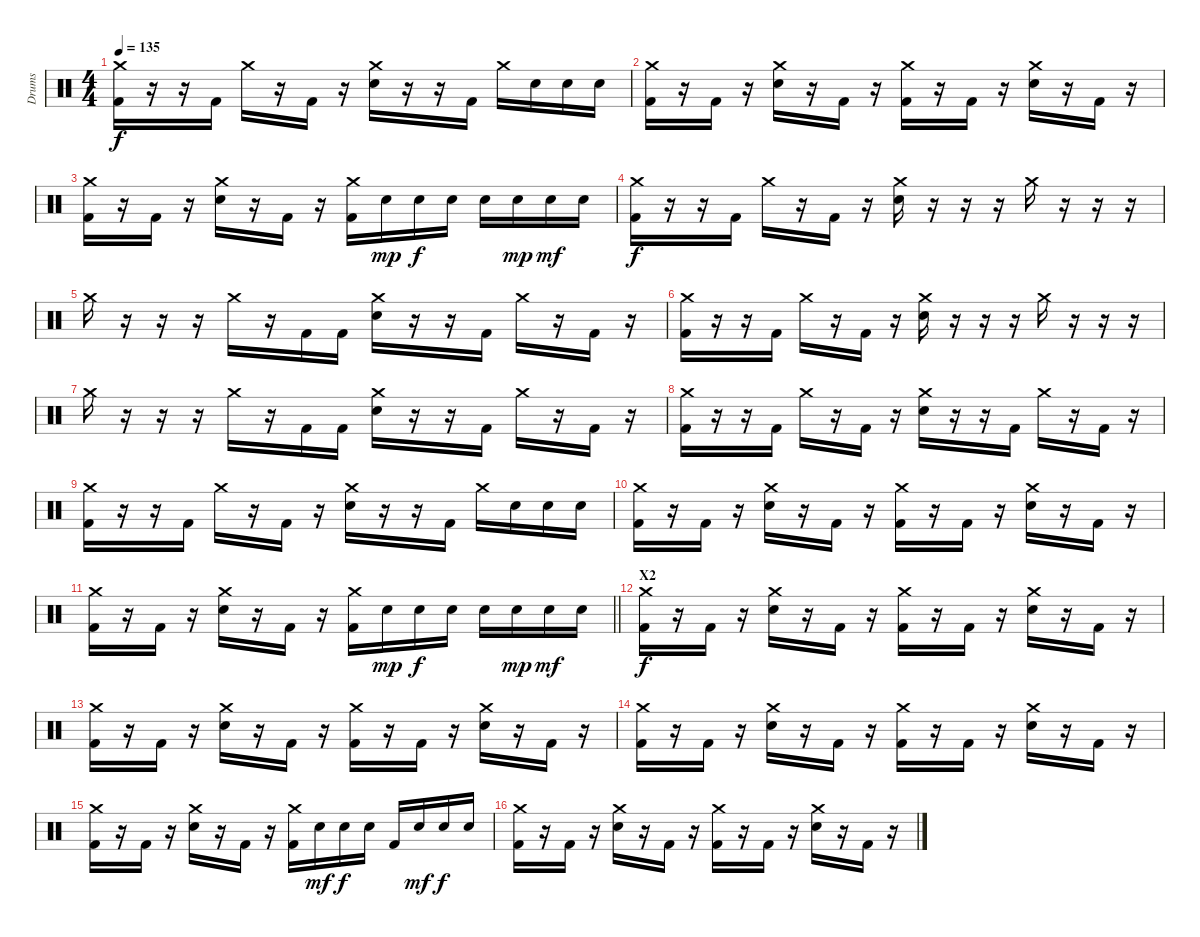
\track ("Drums" "Drums") {instrument percussion}
\staff {score}
\articulation defaults
\ts (4 4)
\tempo 135
\clef neutral
\ks c
("Crash medium (hit)" "Kick (hit) 2").16{dy f} r.16 r.16 "Kick (hit) 2".16 "Crash medium (hit)".16 r.16 "Kick (hit) 2".16 r.16 ("Crash medium (hit)" "Electric Snare (hit)").16 r.16 r.16 "Kick (hit) 2".16 "Crash medium (hit)".16 "Electric Snare (hit)".16 "Electric Snare (hit)".16 "Electric Snare (hit)".16 |
("Crash medium (hit)" "Kick (hit) 2").16 r.16 "Kick (hit) 2".16 r.16 ("Crash medium (hit)" "Electric Snare (hit)").16 r.16 "Kick (hit) 2".16 r.16 ("Crash medium (hit)" "Kick (hit) 2").16 r.16 "Kick (hit) 2".16 r.16 ("Crash medium (hit)" "Electric Snare (hit)").16 r.16 "Kick (hit) 2".16 r.16 |
("Crash medium (hit)" "Kick (hit) 2").16 r.16 "Kick (hit) 2".16 r.16 ("Crash medium (hit)" "Electric Snare (hit)").16 r.16 "Kick (hit) 2".16 r.16 ("Crash medium (hit)" "Kick (hit) 2").16 "Electric Snare (hit)".16{dy mp} "Electric Snare (hit)".16{dy f} "Electric Snare (hit)".16 "Electric Snare (hit)".16 "Electric Snare (hit)".16{dy mp} "Electric Snare (hit)".16{dy mf} "Electric Snare (hit)".16 |
("Crash medium (hit)" "Kick (hit) 2").16{dy f} r.16 r.16 "Kick (hit) 2".16 "Crash medium (hit)".16 r.16 "Kick (hit) 2".16 r.16 ("Crash medium (hit)" "Electric Snare (hit)").16 r.16 r.16 r.16 "Crash medium (hit)".16 r.16 r.16 r.16 |
"Crash medium (hit)".16 r.16 r.16 r.16 "Crash medium (hit)".16 r.16 "Kick (hit) 2".16 "Kick (hit) 2".16 ("Crash medium (hit)" "Electric Snare (hit)").16 r.16 r.16 "Kick (hit) 2".16 "Crash medium (hit)".16 r.16 "Kick (hit) 2".16 r.16 |
("Crash medium (hit)" "Kick (hit) 2").16 r.16 r.16 "Kick (hit) 2".16 "Crash medium (hit)".16 r.16 "Kick (hit) 2".16 r.16 ("Crash medium (hit)" "Electric Snare (hit)").16 r.16 r.16 r.16 "Crash medium (hit)".16 r.16 r.16 r.16 |
"Crash medium (hit)".16 r.16 r.16 r.16 "Crash medium (hit)".16 r.16 "Kick (hit) 2".16 "Kick (hit) 2".16 ("Crash medium (hit)" "Electric Snare (hit)").16 r.16 r.16 "Kick (hit) 2".16 "Crash medium (hit)".16 r.16 "Kick (hit) 2".16 r.16 |
("Crash medium (hit)" "Kick (hit) 2").16 r.16 r.16 "Kick (hit) 2".16 "Crash medium (hit)".16 r.16 "Kick (hit) 2".16 r.16 ("Crash medium (hit)" "Electric Snare (hit)").16 r.16 r.16 "Kick (hit) 2".16 "Crash medium (hit)".16 r.16 "Kick (hit) 2".16 r.16 |
("Crash medium (hit)" "Kick (hit) 2").16 r.16 r.16 "Kick (hit) 2".16 "Crash medium (hit)".16 r.16 "Kick (hit) 2".16 r.16 ("Crash medium (hit)" "Electric Snare (hit)").16 r.16 r.16 "Kick (hit) 2".16 "Crash medium (hit)".16 "Electric Snare (hit)".16 "Electric Snare (hit)".16 "Electric Snare (hit)".16 |
("Crash medium (hit)" "Kick (hit) 2").16 r.16 "Kick (hit) 2".16 r.16 ("Crash medium (hit)" "Electric Snare (hit)").16 r.16 "Kick (hit) 2".16 r.16 ("Crash medium (hit)" "Kick (hit) 2").16 r.16 "Kick (hit) 2".16 r.16 ("Crash medium (hit)" "Electric Snare (hit)").16 r.16 "Kick (hit) 2".16 r.16 |
\barLineRight lightlight
("Crash medium (hit)" "Kick (hit) 2").16 r.16 "Kick (hit) 2".16 r.16 ("Crash medium (hit)" "Electric Snare (hit)").16 r.16 "Kick (hit) 2".16 r.16 ("Crash medium (hit)" "Kick (hit) 2").16 "Electric Snare (hit)".16{dy mp} "Electric Snare (hit)".16{dy f} "Electric Snare (hit)".16 "Electric Snare (hit)".16 "Electric Snare (hit)".16{dy mp} "Electric Snare (hit)".16{dy mf} "Electric Snare (hit)".16 |
\section ("" "X2")
("Crash medium (hit)" "Kick (hit) 2").16{dy f} r.16 "Kick (hit) 2".16 r.16 ("Crash medium (hit)" "Electric Snare (hit)").16 r.16 "Kick (hit) 2".16 r.16 ("Crash medium (hit)" "Kick (hit) 2").16 r.16 "Kick (hit) 2".16 r.16 ("Crash medium (hit)" "Electric Snare (hit)").16 r.16 "Kick (hit) 2".16 r.16 |
("Crash medium (hit)" "Kick (hit) 2").16 r.16 "Kick (hit) 2".16 r.16 ("Crash medium (hit)" "Electric Snare (hit)").16 r.16 "Kick (hit) 2".16 r.16 ("Crash medium (hit)" "Kick (hit) 2").16 r.16 "Kick (hit) 2".16 r.16 ("Crash medium (hit)" "Electric Snare (hit)").16 r.16 "Kick (hit) 2".16 r.16 |
("Crash medium (hit)" "Kick (hit) 2").16 r.16 "Kick (hit) 2".16 r.16 ("Crash medium (hit)" "Electric Snare (hit)").16 r.16 "Kick (hit) 2".16 r.16 ("Crash medium (hit)" "Kick (hit) 2").16 r.16 "Kick (hit) 2".16 r.16 ("Crash medium (hit)" "Electric Snare (hit)").16 r.16 "Kick (hit) 2".16 r.16 |
("Crash medium (hit)" "Kick (hit) 2").16 r.16 "Kick (hit) 2".16 r.16 ("Crash medium (hit)" "Electric Snare (hit)").16 r.16 "Kick (hit) 2".16 r.16 ("Crash medium (hit)" "Kick (hit) 2").16 "Electric Snare (hit)".16{dy mf} "Electric Snare (hit)".16{dy f} "Electric Snare (hit)".16 "Kick (hit) 2".16 "Electric Snare (hit)".16{dy mf} "Electric Snare (hit)".16{dy f} "Electric Snare (hit)".16 |
("Crash medium (hit)" "Kick (hit) 2").16 r.16 "Kick (hit) 2".16 r.16 ("Crash medium (hit)" "Electric Snare (hit)").16 r.16 "Kick (hit) 2".16 r.16 ("Crash medium (hit)" "Kick (hit) 2").16 r.16 "Kick (hit) 2".16 r.16 ("Crash medium (hit)" "Electric Snare (hit)").16 r.16 "Kick (hit) 2".16 r.16
